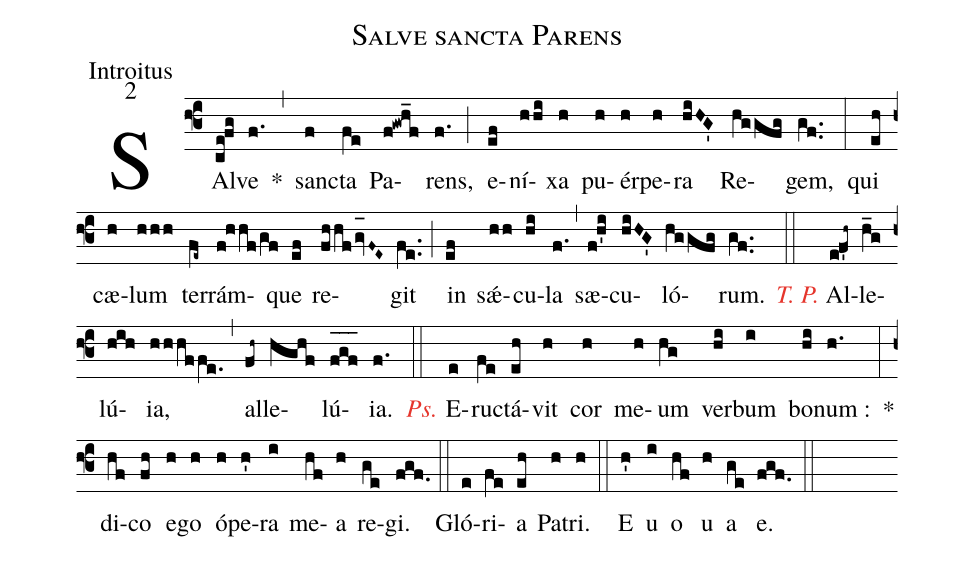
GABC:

name:Salve sancta Parens;
office-part:Introitus;
mode:2;
%%
(f3) SAl(ce!fg)ve(f.) *(,) san(f)cta(fe) Pa(f!gwh_f)rens,(f.) (;)
 e(ef)ní(hhi)xa(h) pu(h)ér(h)pe(h)ra(hiHG') Re(hggfg)gem,(gf..) (:)
 qui(eh) cæ(h)lum(hhh) ter(fe~)rám(f!hhf!/gf)que(ef) re(fh!/hfgv_[oh:h]F~E~)git(fe..) (;)
 in(ef) sǽ(hh)cu(hi)la(f.) (,) sæ(f!h'i)cu(hiHG')ló(hg!/gfg)rum.(gf..) (::)

<i><c>T. P.</c></i> Al(e!f'h~)le(h_g)lú(hih){ia},(hhhffe.) (,)
 al(fh~)le(hghf)lú(f_[oh:h]g_[oh:h]f_[oh:h]){ia}.(f.) (::)

<i><c>Ps.</c></i> E(e)ru(fe)ctá(eh)vit(h) cor(h) me(h)um(hg) ver(hi)bum(i) bo(hi)num :(h.) *(:)
 di(hf)co(fh) e(h)go(h) ó(h)pe(h')ra(i) me(hf)a(h) re(ge)gi.(fgf.) (::)

 Gló(e)ri(fe)a(eh) Pa(h)tri.(h) (::)

 <eu>E(h') u(i) o(hf) u(h) a(ge) </eu>e.(fgf.) (::)
